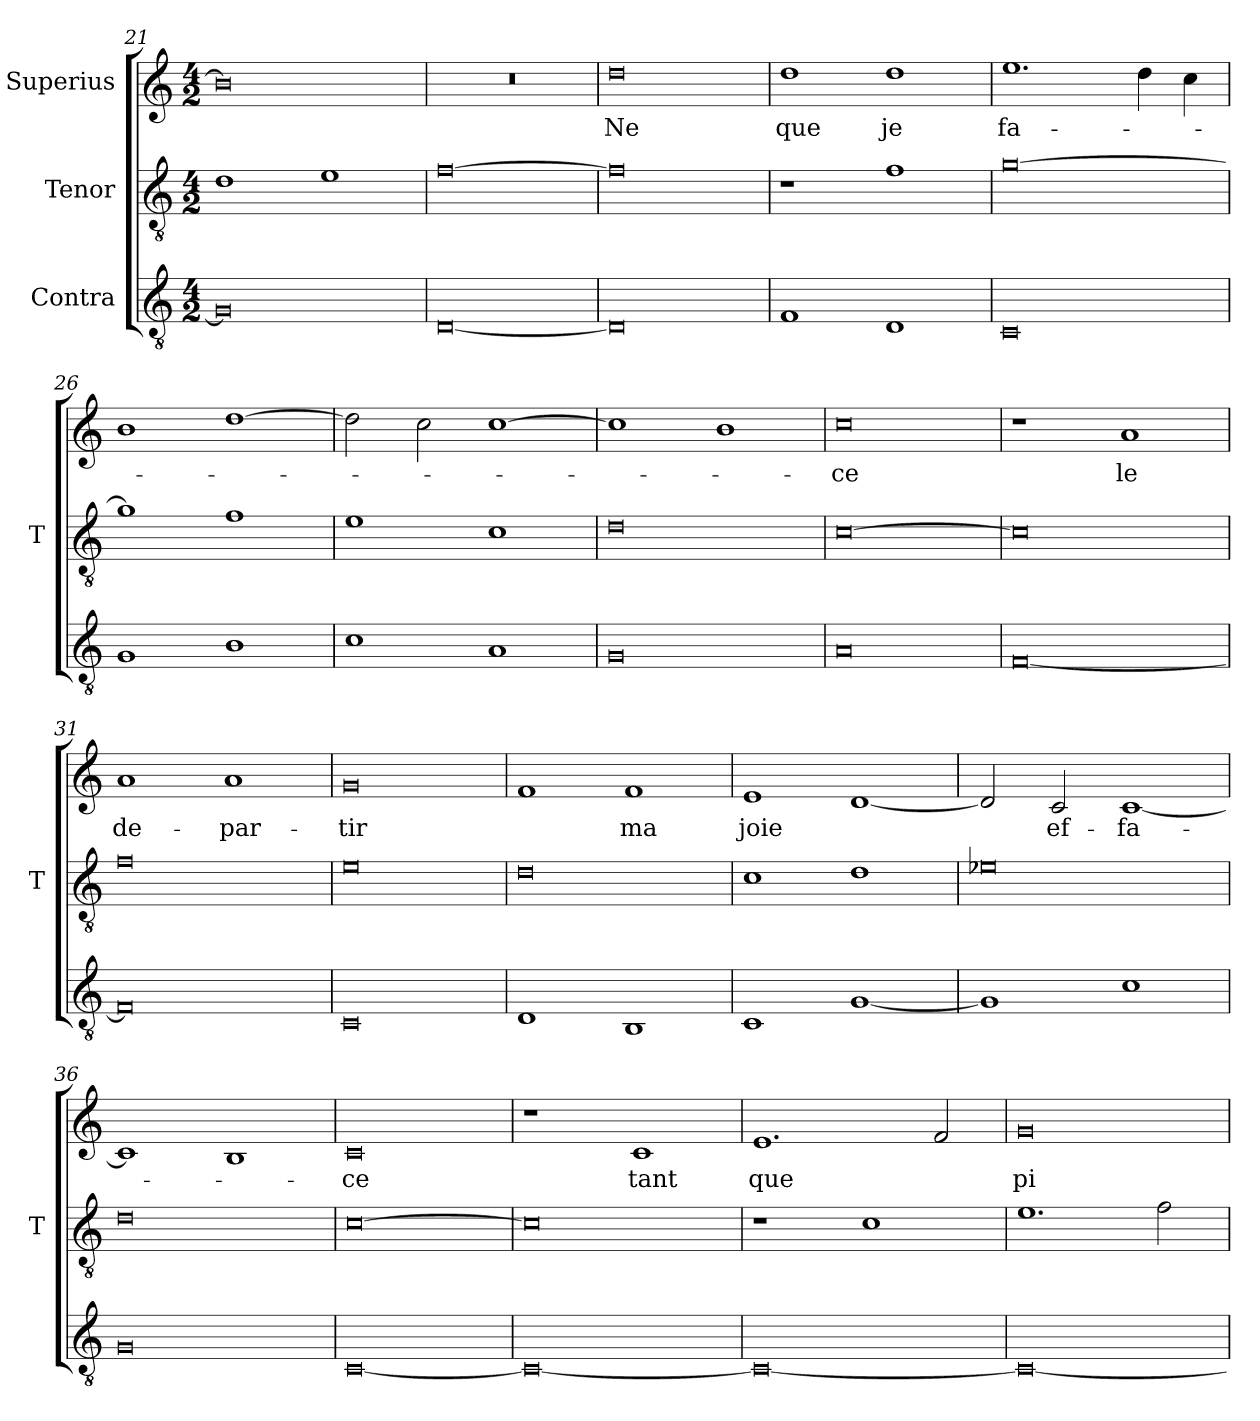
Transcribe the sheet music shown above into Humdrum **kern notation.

**kern	**kern	**kern	**text
*part3	*part2	*part1	*part1
*staff3	*staff2	*staff1	*staff1
*I"Contra	*I"Tenor	*I"Superius	*
*	*I'T	*	*
*clefGv2	*clefGv2	*clefG2	*
*M4/2	*M4/2	*M4/2	*
=21	=21	=21	=21
0G]	1d	0b]	.
.	1e	.	.
=22	=22	=22	=22
[0D	[0f	0r	.
=23	=23	=23	=23
0D]	0f]	0dd	-Ne
=24	=24	=24	=24
1F	1r	1dd	-que
1D	1f	1dd	-je
=25	=25	=25	=25
0C	[0g	1.ee	fa-
.	.	4dd	.
.	.	4cc	.
=26	=26	=26	=26
1G	1g]	1b	.
1B	1f	[1dd	.
=27	=27	=27	=27
1c	1e	2dd]	.
.	.	2cc	.
1A	1c	[1cc	.
=28	=28	=28	=28
0G	0d	1cc]	.
.	.	1b	.
=29	=29	=29	=29
0A	[0c	0cc	-ce
=30	=30	=30	=30
[0F	0c]	1r	.
.	.	1a	-le
=31	=31	=31	=31
0F]	0f	1a	de-
.	.	1a	-par-
=32	=32	=32	=32
0C	0e	0g	-tir
=33	=33	=33	=33
1D	0d	1f	.
1BB	.	1f	-ma
=34	=34	=34	=34
1C	1c	1e	-joie
[1G	1d	[1d	.
=35	=35	=35	=35
1G]	0e-X	2d]	.
.	.	2c	ef-
1c	.	[1c	-fa-
=36	=36	=36	=36
0G	0d	1c]	.
.	.	1B	.
=37	=37	=37	=37
[0C	[0c	0c	-ce
=38	=38	=38	=38
0C_	0c]	1r	.
.	.	1c	-tant
=39	=39	=39	=39
0C_	1r	1.e	-que
.	1c	.	.
.	.	2f	.
=40	=40	=40	=40
0C_	1.e	0g	pi-
.	2f	.	.
=	=	=	=
*-	*-	*-	*-
